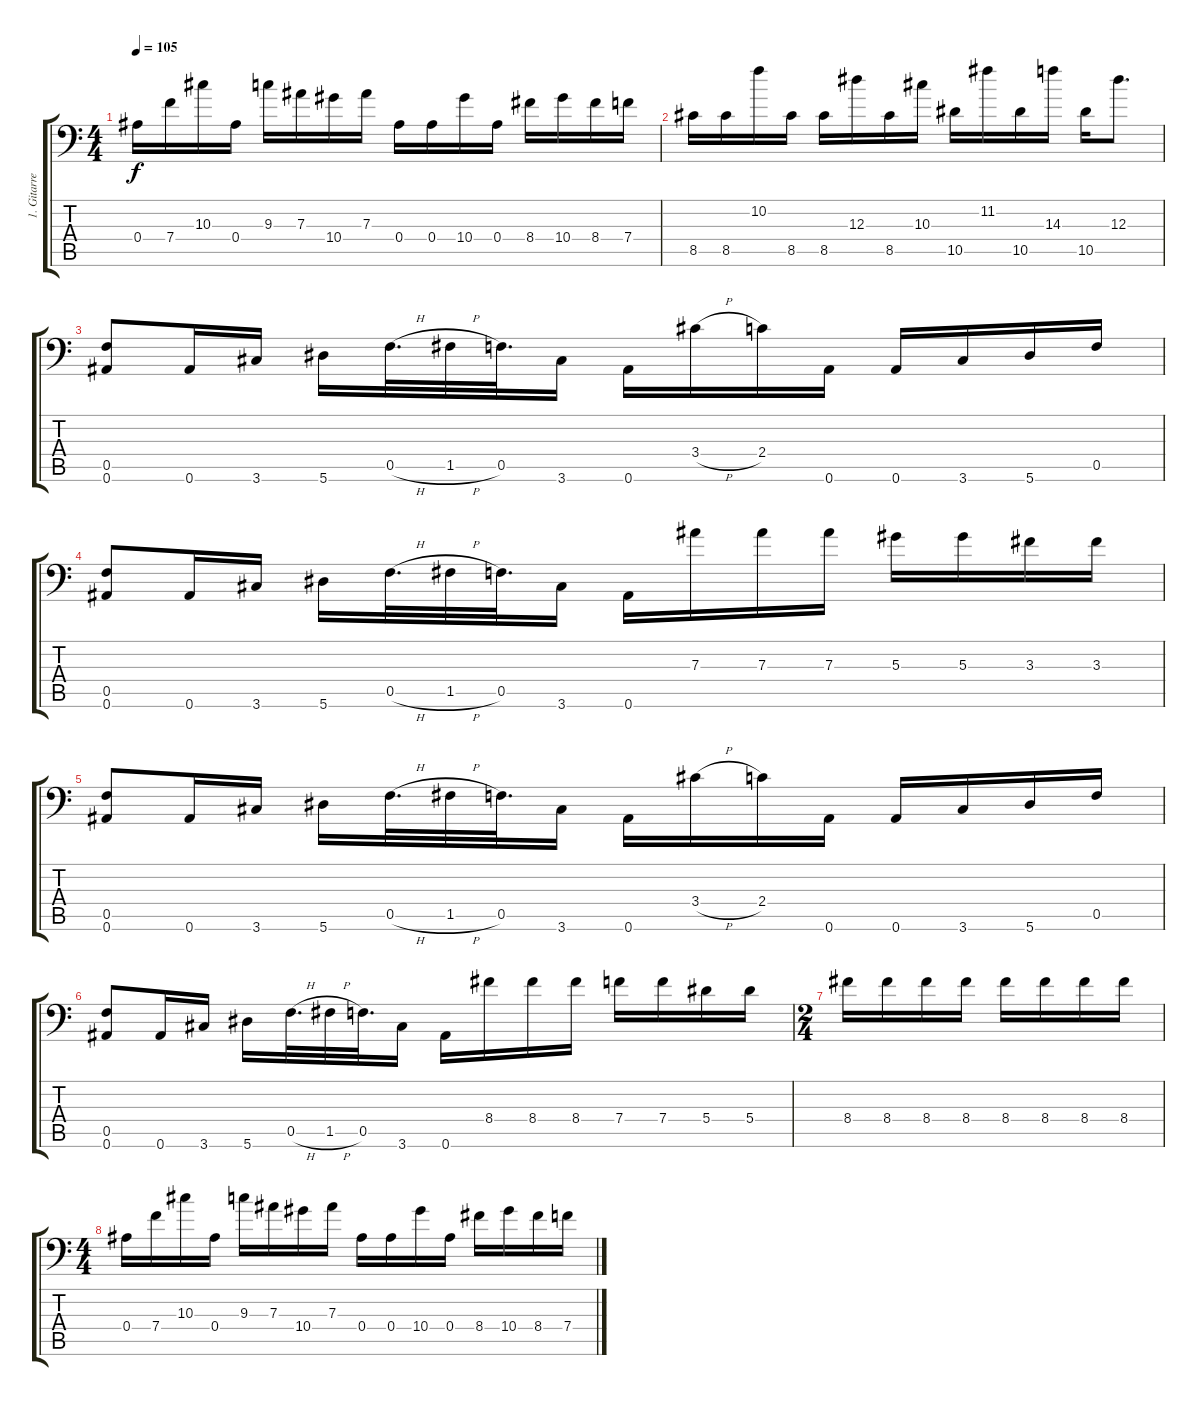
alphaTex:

\track ("1. Gitarre" "1. Gitarre") {instrument distortionguitar}
\staff {score tabs}
\tuning (C4 G3 Eb3 Bb2 F2 Bb1) {hide}
\ts (4 4)
\tempo 105
\clef f4
\ks c
0.4.16{dy f} 7.4.16 10.3.16 0.4.16 9.3.16 7.3.16 10.4.16 7.3.16 0.4.16 0.4.16 10.4.16 0.4.16 8.4.16 10.4.16 8.4.16 7.4.16 |
8.5.16 8.5.16 10.2.16 8.5.16 8.5.16 12.3.16 8.5.16 10.3.16 10.5.16 11.2.16 10.5.16 14.3.16 10.5.16 12.3.8{d} |
(0.5 0.6).8 0.6.16 3.6.16 5.6.16 0.5{h}.32{d} 1.5{h}.32 0.5.32{d} 3.6.16 0.6.16 3.4{h}.16 2.4.16 0.6.16 0.6.16 3.6.16 5.6.16 0.5.16 |
(0.5 0.6).8 0.6.16 3.6.16 5.6.16 0.5{h}.32{d} 1.5{h}.32 0.5.32{d} 3.6.16 0.6.16 7.3.16 7.3.16 7.3.16 5.3.16 5.3.16 3.3.16 3.3.16 |
(0.5 0.6).8 0.6.16 3.6.16 5.6.16 0.5{h}.32{d} 1.5{h}.32 0.5.32{d} 3.6.16 0.6.16 3.4{h}.16 2.4.16 0.6.16 0.6.16 3.6.16 5.6.16 0.5.16 |
(0.5 0.6).8 0.6.16 3.6.16 5.6.16 0.5{h}.32{d} 1.5{h}.32 0.5.32{d} 3.6.16 0.6.16 8.4.16 8.4.16 8.4.16 7.4.16 7.4.16 5.4.16 5.4.16 |
\ts (2 4)
8.4.16 8.4.16 8.4.16 8.4.16 8.4.16 8.4.16 8.4.16 8.4.16 |
\ts (4 4)
0.4.16 7.4.16 10.3.16 0.4.16 9.3.16 7.3.16 10.4.16 7.3.16 0.4.16 0.4.16 10.4.16 0.4.16 8.4.16 10.4.16 8.4.16 7.4.16
